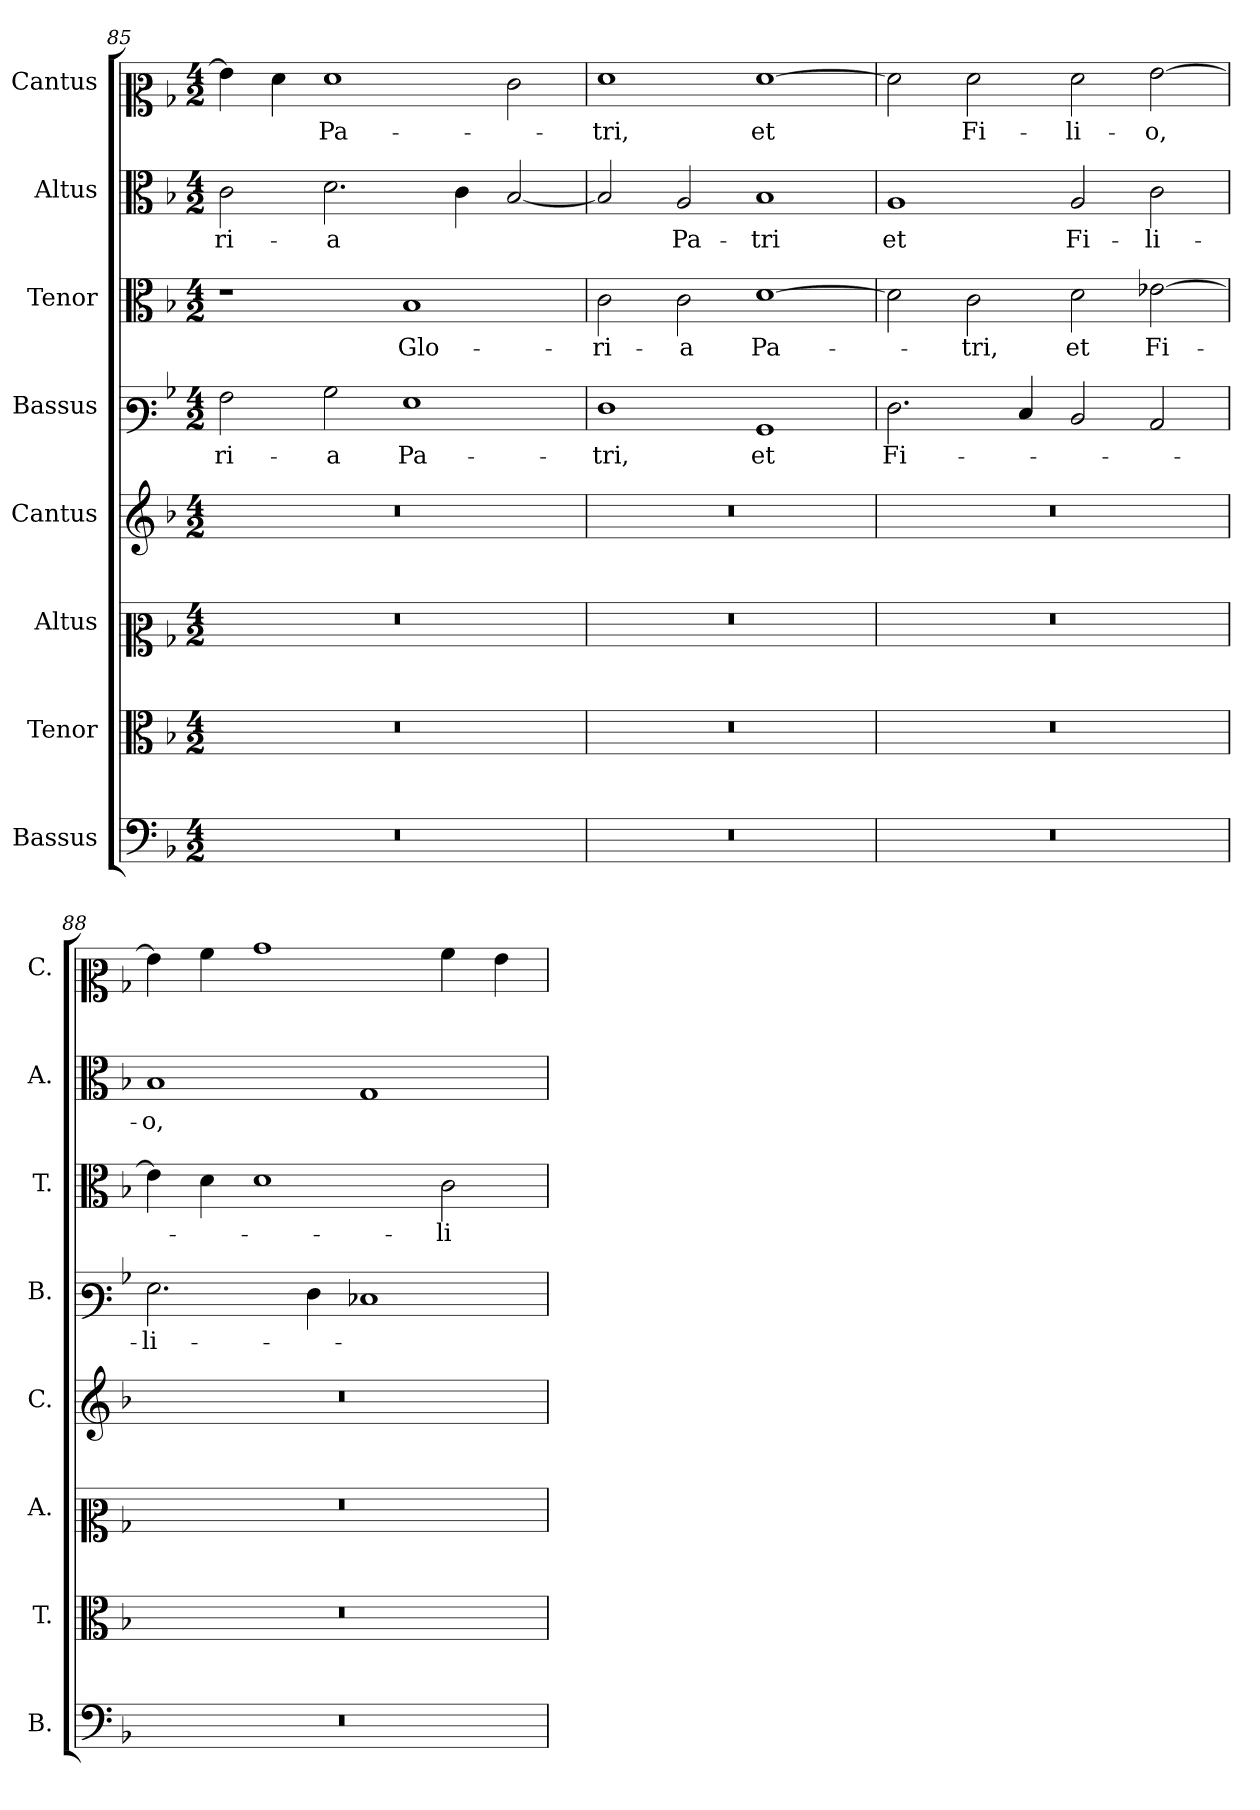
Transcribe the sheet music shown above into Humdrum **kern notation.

**kern	**kern	**kern	**kern	**kern	**text	**kern	**text	**kern	**text	**kern	**text
*part8	*part7	*part6	*part5	*part4	*part4	*part3	*part3	*part2	*part2	*part1	*part1
*staff8	*staff7	*staff6	*staff5	*staff4	*staff4	*staff3	*staff3	*staff2	*staff2	*staff1	*staff1
*I"Bassus	*I"Tenor	*I"Altus	*I"Cantus	*I"Bassus	*	*I"Tenor	*	*I"Altus	*	*I"Cantus	*
*I'B.	*I'T.	*I'A.	*I'C.	*I'B.	*	*I'T.	*	*I'A.	*	*I'C.	*
*clefF4	*clefC3	*clefC2	*clefG2	*clefF3	*	*clefC3	*	*clefC3	*	*clefC2	*
*k[b-]	*k[b-]	*k[b-]	*k[b-]	*k[b-]	*	*k[b-]	*	*k[b-]	*	*k[b-]	*
*M4/2	*M4/2	*M4/2	*M4/2	*M4/2	*	*M4/2	*	*M4/2	*	*M4/2	*
=85	=85	=85	=85	=85	=85	=85	=85	=85	=85	=85	=85
!	!	!	!	!	!LO:LY:b	!	!	!	!LO:LY:b	!	!
0r	0r	0r	0r	2A\	-ri-	1r	.	2c\	-ri-	4g\]	.
.	.	.	.	.	.	.	.	.	.	4f\	.
!	!	!	!	!	!LO:LY:b	!	!	!	!LO:LY:b	!	!LO:LY:b
.	.	.	.	2B-\	-a	.	.	2.d\	-a	1f	Pa-
!	!	!	!	!	!LO:LY:b	!	!LO:LY:b	!	!	!	!
.	.	.	.	1G	Pa-	1B-	Glo-	.	.	.	.
.	.	.	.	.	.	.	.	4c\	.	.	.
.	.	.	.	.	.	.	.	[2B-/	.	2e\	.
=86	=86	=86	=86	=86	=86	=86	=86	=86	=86	=86	=86
!	!	!	!	!	!LO:LY:b	!	!LO:LY:b	!	!	!	!LO:LY:b
0r	0r	0r	0r	1F	-tri,	2c\	-ri-	2B-/]	.	1f	-tri,
!	!	!	!	!	!	!	!LO:LY:b	!	!LO:LY:b	!	!
.	.	.	.	.	.	2c\	-a	2A/	Pa-	.	.
!	!	!	!	!	!LO:LY:b	!	!LO:LY:b	!	!LO:LY:b	!	!LO:LY:b
.	.	.	.	1BB-	et	[1d	Pa-	1B-	-tri	[1f	et
!!LO:PB:g=z
=87	=87	=87	=87	=87	=87	=87	=87	=87	=87	=87	=87
!	!	!	!	!	!LO:LY:b	!	!	!	!LO:LY:b	!	!
0r	0r	0r	0r	2.F\	Fi-	2d\]	.	1A	et	2f\]	.
!	!	!	!	!	!	!	!LO:LY:b	!	!	!	!LO:LY:b
.	.	.	.	.	.	2c\	-tri,	.	.	2f\	Fi-
.	.	.	.	4E/	.	.	.	.	.	.	.
!	!	!	!	!	!	!	!LO:LY:b	!	!LO:LY:b	!	!LO:LY:b
.	.	.	.	2D/	.	2d\	et	2A/	Fi-	2f\	-li-
!	!	!	!	!	!	!	!LO:LY:b	!	!LO:LY:b	!	!LO:LY:b
.	.	.	.	2C/	.	[2e-X\	Fi-	2c\	-li-	[2g\	-o,
=88	=88	=88	=88	=88	=88	=88	=88	=88	=88	=88	=88
!	!	!	!	!	!LO:LY:b	!	!	!	!LO:LY:b	!	!
0r	0r	0r	0r	2.G\	-li-	4e-\]	.	1B-	-o,	4g\]	.
.	.	.	.	.	.	4d\	.	.	.	4a\	.
.	.	.	.	.	.	1d	.	.	.	1b-	.
.	.	.	.	4F\	.	.	.	.	.	.	.
.	.	.	.	1E-X	.	.	.	1G	.	.	.
!	!	!	!	!	!	!	!LO:LY:b	!	!	!	!
.	.	.	.	.	.	2c\	-li-	.	.	4a\	.
.	.	.	.	.	.	.	.	.	.	4g\	.
=	=	=	=	=	=	=	=	=	=	=	=
*-	*-	*-	*-	*-	*-	*-	*-	*-	*-	*-	*-
